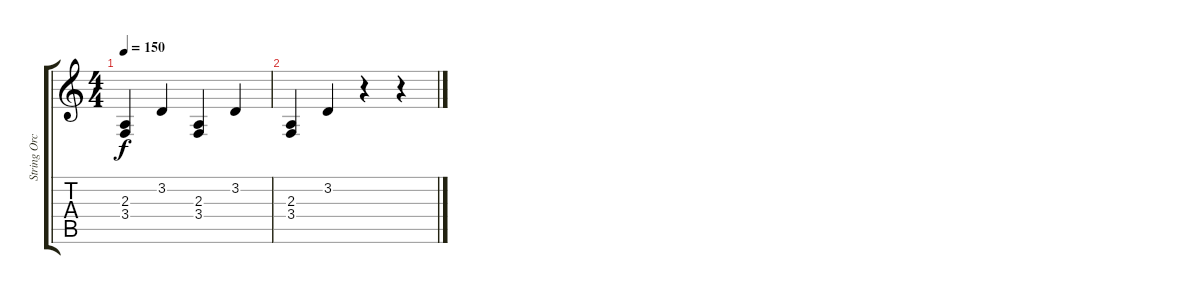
\track ("String Orchestra (Violins)" "String Orc") {instrument violin}
\staff {score tabs}
\tuning (E4 B3 G3 D3 A2 E2) {hide}
\ts (4 4)
\tempo 150
\clef g2
\ks c
(2.3 3.4).4{dy f instrument violin} 3.2.4 (2.3 3.4).4 3.2.4 |
(2.3 3.4).4 3.2.4 r.4 r.4
